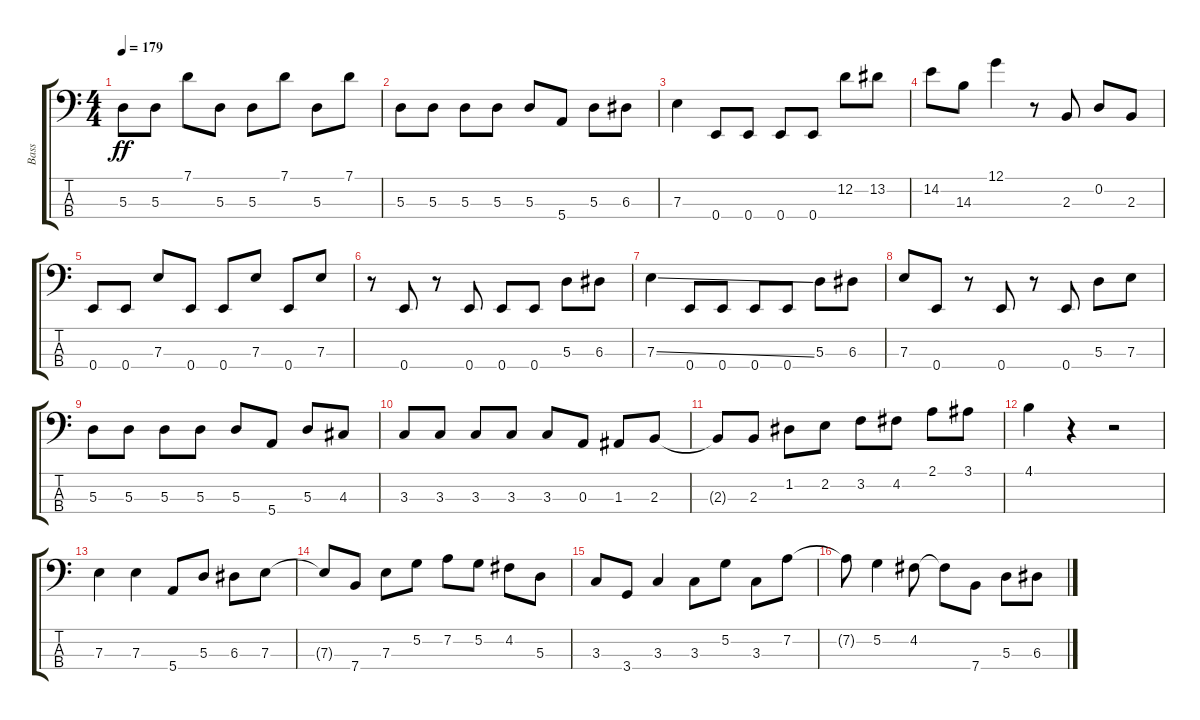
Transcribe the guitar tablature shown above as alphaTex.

\track ("Bass" "Bass") {instrument electricbassfinger}
\staff {score tabs}
\tuning (G2 D2 A1 E1) {hide}
\ts (4 4)
\tempo 179
\clef f4
\ks c
5.3.8{dy ff} 5.3.8 7.1.8 5.3.8 5.3.8 7.1.8 5.3.8 7.1.8 |
5.3.8 5.3.8 5.3.8 5.3.8 5.3.8 5.4.8 5.3.8 6.3.8 |
7.3.4 0.4.8 0.4.8 0.4.8 0.4.8 12.2.8 13.2.8 |
14.2.8 14.3.8 12.1.4 r.8 2.3.8 0.2.8 2.3.8 |
0.4.8 0.4.8 7.3.8 0.4.8 0.4.8 7.3.8 0.4.8 7.3.8 |
r.8 0.4.8 r.8 0.4.8 0.4.8 0.4.8 5.3.8 6.3.8 |
7.3{ss}.4 0.4.8 0.4.8 0.4.8 0.4.8 5.3.8 6.3.8 |
7.3.8 0.4.8 r.8 0.4.8 r.8 0.4.8 5.3.8 7.3.8 |
5.3.8 5.3.8 5.3.8 5.3.8 5.3.8 5.4.8 5.3.8 4.3.8 |
3.3.8 3.3.8 3.3.8 3.3.8 3.3.8 0.3.8 1.3.8 2.3.8 |
2.3{t}.8 2.3.8 1.2.8 2.2.8 3.2.8 4.2.8 2.1.8 3.1.8 |
4.1.4 r.4 r.2 |
7.3.4 7.3.4 5.4.8 5.3.8 6.3.8 7.3.8 |
7.3{t}.8 7.4.8 7.3.8 5.2.8 7.2.8 5.2.8 4.2.8 5.3.8 |
3.3.8 3.4.8 3.3.4 3.3.8 5.2.8 3.3.8 7.2.8 |
7.2{t}.8 5.2.4 4.2.8 4.2{t}.8 7.4.8 5.3.8 6.3.8
